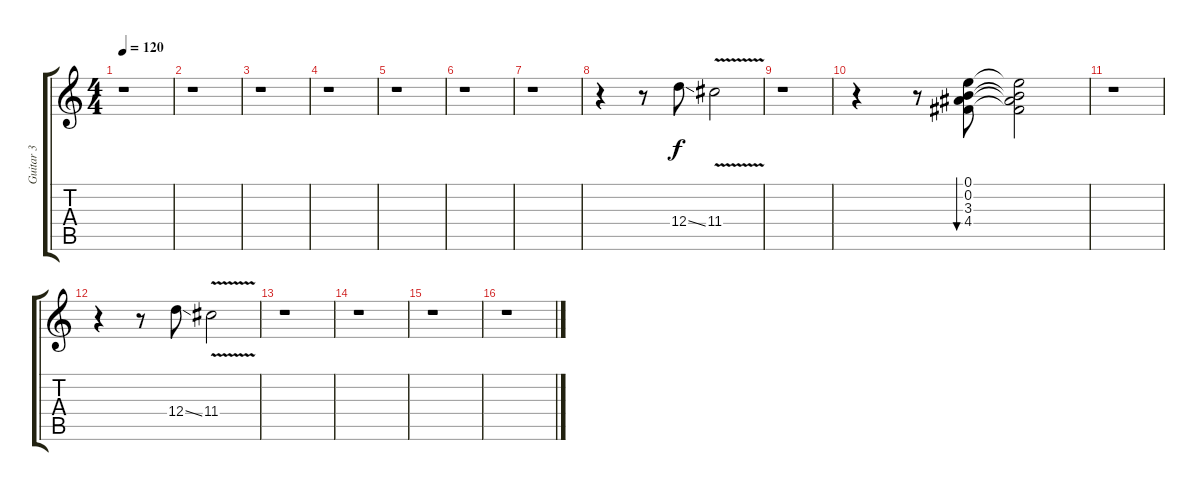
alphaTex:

\track ("Guitar 3" "Guitar 3") {instrument distortionguitar}
\staff {score tabs}
\tuning (E4 B3 G3 D3 A2 D2) {hide}
\ts (4 4)
\tempo 120
\clef g2
\ks c
r.1{dy f} |
r.1 |
r.1 |
r.1 |
r.1 |
r.1 |
r.1 |
r.4 r.8 12.4{ss}.8 11.4{v}.2 |
r.1 |
r.4 r.8 (0.1 0.2 3.3 4.4).8{bu 60} (0.1{t} 0.2{t} 3.3{t} 4.4{t}).2 |
r.1 |
r.4 r.8 12.4{ss}.8 11.4{v}.2 |
r.1 |
r.1 |
r.1 |
r.1
